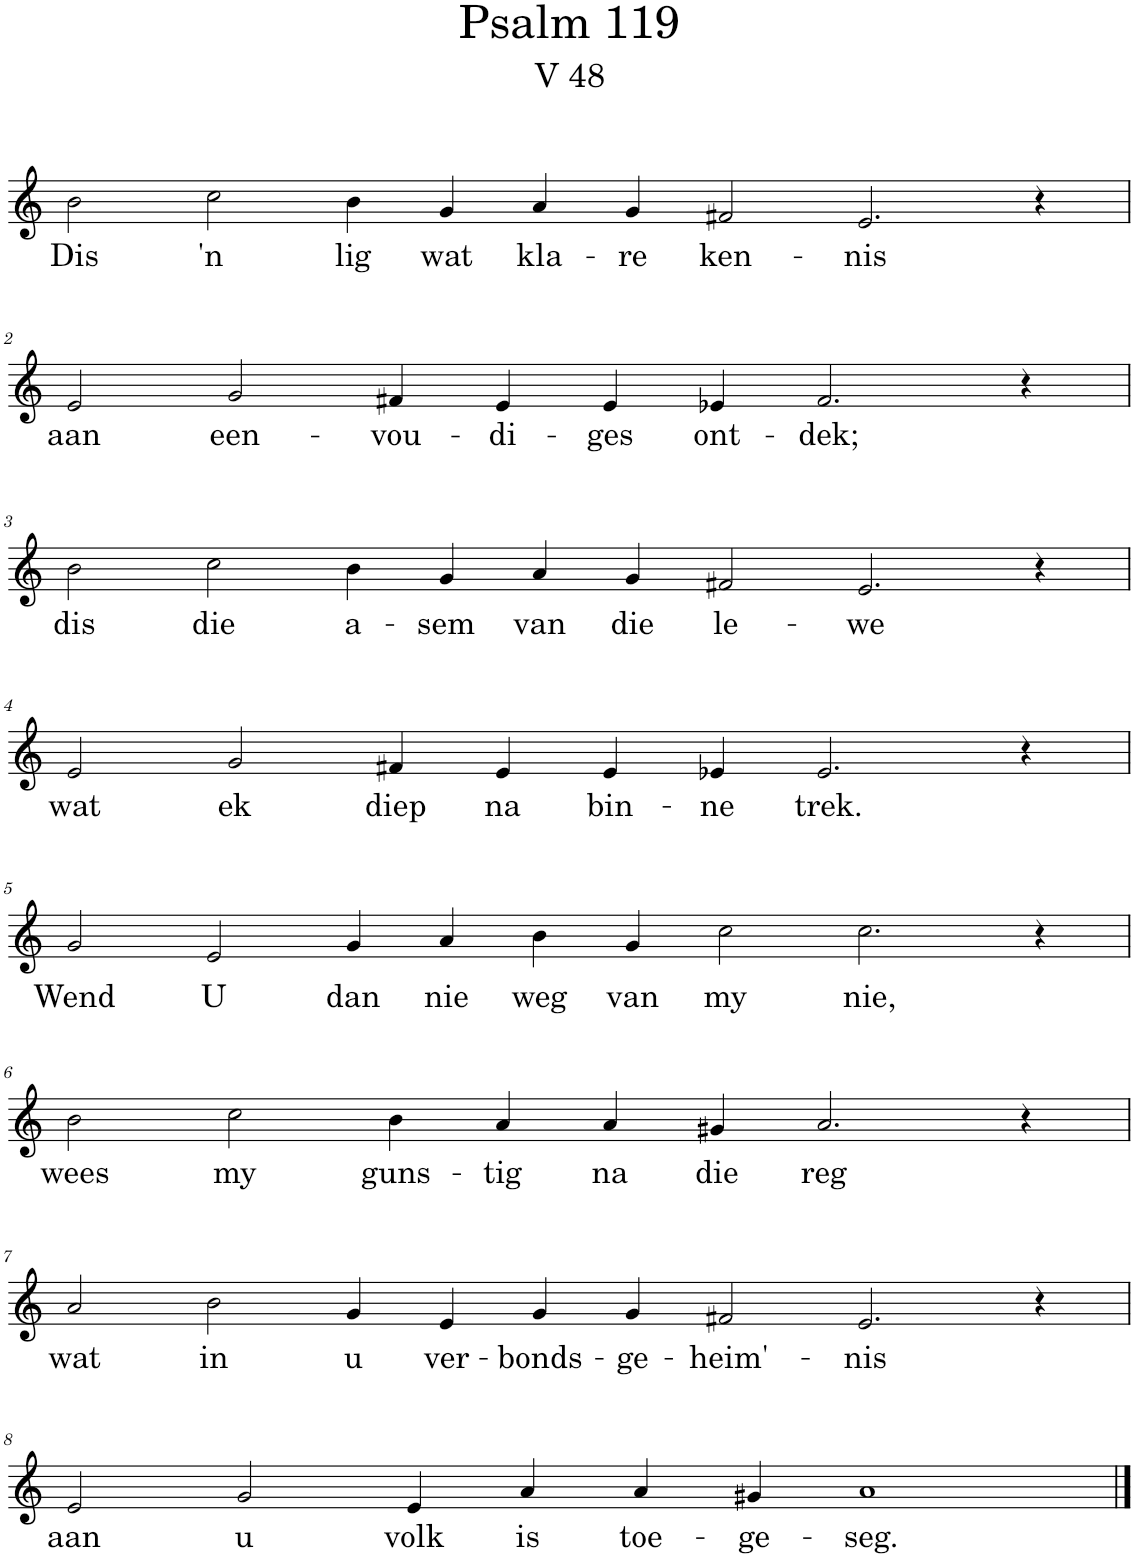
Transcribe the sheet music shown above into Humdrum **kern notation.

**kern	**text
*part1	*part1
*staff1	*staff1
*I"Pipe Organ	*
*I'Org.	*
*clefG2	*
*k[]	*
*M14/4	*
=1	=1
!	!LO:LY:b
2b\	Dis
!	!LO:LY:b
2cc\	'n
!	!LO:LY:b
4b\	lig
!	!LO:LY:b
4g/	wat
!	!LO:LY:b
4a/	kla-
!	!LO:LY:b
4g/	-re
!	!LO:LY:b
2f#X/	ken-
!	!LO:LY:b
2.e/	-nis
4r	.
!!LO:LB:g=z
=2	=2
*M12/4	*
!	!LO:LY:b
2e/	aan
!	!LO:LY:b
2g/	een-
!	!LO:LY:b
4f#X/	-vou-
!	!LO:LY:b
4e/	-di-
!	!LO:LY:b
4e/	-ges
!	!LO:LY:b
4e-X/	ont-
!	!LO:LY:b
2.f#/	-dek;
4r	.
!!LO:LB:g=z
=3	=3
*M14/4	*
!	!LO:LY:b
2b\	dis
!	!LO:LY:b
2cc\	die
!	!LO:LY:b
4b\	a-
!	!LO:LY:b
4g/	-sem
!	!LO:LY:b
4a/	van
!	!LO:LY:b
4g/	die
!	!LO:LY:b
2f#X/	le-
!	!LO:LY:b
2.e/	-we
4r	.
!!LO:LB:g=z
=4	=4
*M12/4	*
!	!LO:LY:b
2e/	wat
!	!LO:LY:b
2g/	ek
!	!LO:LY:b
4f#X/	diep
!	!LO:LY:b
4e/	na
!	!LO:LY:b
4e/	bin-
!	!LO:LY:b
4e-X/	-ne
!	!LO:LY:b
2.e-/	trek.
4r	.
!!LO:LB:g=z
=5	=5
*M14/4	*
!	!LO:LY:b
2g/	Wend
!	!LO:LY:b
2e/	U
!	!LO:LY:b
4g/	dan
!	!LO:LY:b
4a/	nie
!	!LO:LY:b
4b\	weg
!	!LO:LY:b
4g/	van
!	!LO:LY:b
2cc\	my
!	!LO:LY:b
2.cc\	nie,
4r	.
!!LO:LB:g=z
=6	=6
*M12/4	*
!	!LO:LY:b
2b\	wees
!	!LO:LY:b
2cc\	my
!	!LO:LY:b
4b\	guns-
!	!LO:LY:b
4a/	-tig
!	!LO:LY:b
4a/	na
!	!LO:LY:b
4g#X/	die
!	!LO:LY:b
2.a/	reg
4r	.
!!LO:LB:g=z
=7	=7
*M14/4	*
!	!LO:LY:b
2a/	wat
!	!LO:LY:b
2b\	in
!	!LO:LY:b
4g/	u
!	!LO:LY:b
4e/	ver-
!	!LO:LY:b
4g/	-bonds-
!	!LO:LY:b
4g/	-ge-
!	!LO:LY:b
2f#X/	-heim'-
!	!LO:LY:b
2.e/	-nis
4r	.
!!LO:LB:g=z
=8	=8
!	!LO:LY:b
2e/	aan
!	!LO:LY:b
2g/	u
!	!LO:LY:b
4e/	volk
!	!LO:LY:b
4a/	is
!	!LO:LY:b
4a/	toe-
!	!LO:LY:b
4g#X/	-ge-
!	!LO:LY:b
1a	-seg.
==	==
*-	*-
